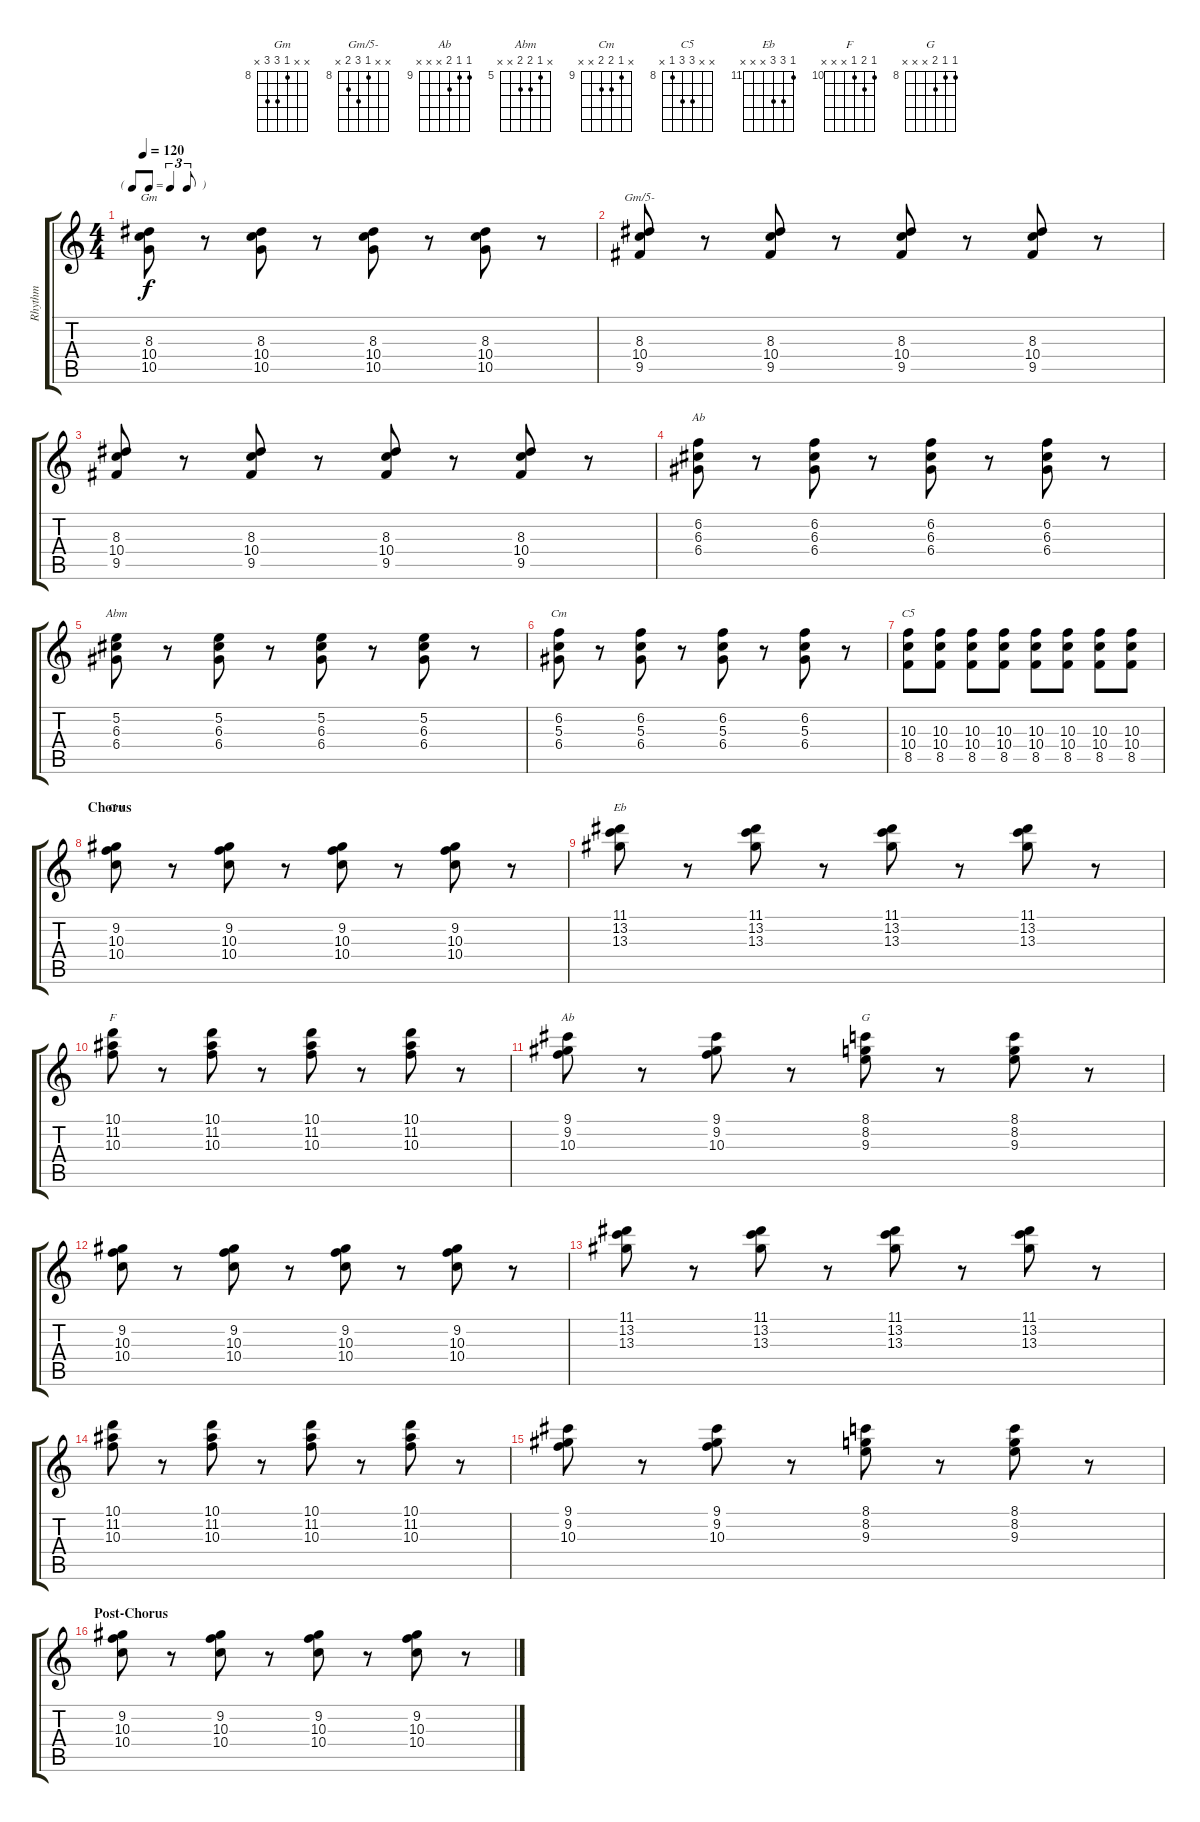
\track ("Rhythm" "Rhythm") {instrument electricguitarjazz}
\staff {score tabs}
\tuning (E4 B3 G3 D3 A2 E2) {hide}
\chord ("Gm" x x 8 10 10 x) {firstfret 8}
\chord ("Gm/5-" x x 8 10 9 x) {firstfret 8}
\chord ("Ab" x 6 6 6 x x) {firstfret 6}
\chord ("Abm" x 5 6 6 x x) {firstfret 5}
\chord ("Cm" x 6 5 6 x x) {firstfret 5}
\chord ("C5" x x 10 10 8 x) {firstfret 8}
\chord ("Cm" x 9 10 10 x x) {firstfret 9}
\chord ("Eb" 11 13 13 x x x) {firstfret 11}
\chord ("F" 10 11 10 x x x) {firstfret 10}
\chord ("Ab" 9 9 10 x x x) {firstfret 9}
\chord ("G" 8 8 9 x x x) {firstfret 8}
\ts (4 4)
\tf triplet8th
\tempo 120
\clef g2
\ks c
(8.3 10.4 10.5).8{ch "Gm" dy f} r.8 (8.3 10.4 10.5).8 r.8 (8.3 10.4 10.5).8 r.8 (8.3 10.4 10.5).8 r.8 |
(8.3 10.4 9.5).8{ch "Gm/5-"} r.8 (8.3 10.4 9.5).8 r.8 (8.3 10.4 9.5).8 r.8 (8.3 10.4 9.5).8 r.8 |
(8.3 10.4 9.5).8 r.8 (8.3 10.4 9.5).8 r.8 (8.3 10.4 9.5).8 r.8 (8.3 10.4 9.5).8 r.8 |
(6.2 6.3 6.4).8{ch "Ab"} r.8 (6.2 6.3 6.4).8 r.8 (6.2 6.3 6.4).8 r.8 (6.2 6.3 6.4).8 r.8 |
(5.2 6.3 6.4).8{ch "Abm"} r.8 (5.2 6.3 6.4).8 r.8 (5.2 6.3 6.4).8 r.8 (5.2 6.3 6.4).8 r.8 |
(6.2 5.3 6.4).8{ch "Cm"} r.8 (6.2 5.3 6.4).8 r.8 (6.2 5.3 6.4).8 r.8 (6.2 5.3 6.4).8 r.8 |
(10.3 10.4 8.5).8{ch "C5"} (10.3 10.4 8.5).8 (10.3 10.4 8.5).8 (10.3 10.4 8.5).8 (10.3 10.4 8.5).8 (10.3 10.4 8.5).8 (10.3 10.4 8.5).8 (10.3 10.4 8.5).8 |
\section ("" "Chorus")
(9.2 10.3 10.4).8{ch "Cm"} r.8 (9.2 10.3 10.4).8 r.8 (9.2 10.3 10.4).8 r.8 (9.2 10.3 10.4).8 r.8 |
(11.1 13.2 13.3).8{ch "Eb"} r.8 (11.1 13.2 13.3).8 r.8 (11.1 13.2 13.3).8 r.8 (11.1 13.2 13.3).8 r.8 |
(10.1 11.2 10.3).8{ch "F"} r.8 (10.1 11.2 10.3).8 r.8 (10.1 11.2 10.3).8 r.8 (10.1 11.2 10.3).8 r.8 |
(9.1 9.2 10.3).8{ch "Ab"} r.8 (9.1 9.2 10.3).8 r.8 (8.1 8.2 9.3).8{ch "G"} r.8 (8.1 8.2 9.3).8 r.8 |
(9.2 10.3 10.4).8 r.8 (9.2 10.3 10.4).8 r.8 (9.2 10.3 10.4).8 r.8 (9.2 10.3 10.4).8 r.8 |
(11.1 13.2 13.3).8 r.8 (11.1 13.2 13.3).8 r.8 (11.1 13.2 13.3).8 r.8 (11.1 13.2 13.3).8 r.8 |
(10.1 11.2 10.3).8 r.8 (10.1 11.2 10.3).8 r.8 (10.1 11.2 10.3).8 r.8 (10.1 11.2 10.3).8 r.8 |
(9.1 9.2 10.3).8 r.8 (9.1 9.2 10.3).8 r.8 (8.1 8.2 9.3).8 r.8 (8.1 8.2 9.3).8 r.8 |
\section ("" "Post-Chorus")
(9.2 10.3 10.4).8 r.8 (9.2 10.3 10.4).8 r.8 (9.2 10.3 10.4).8 r.8 (9.2 10.3 10.4).8 r.8
